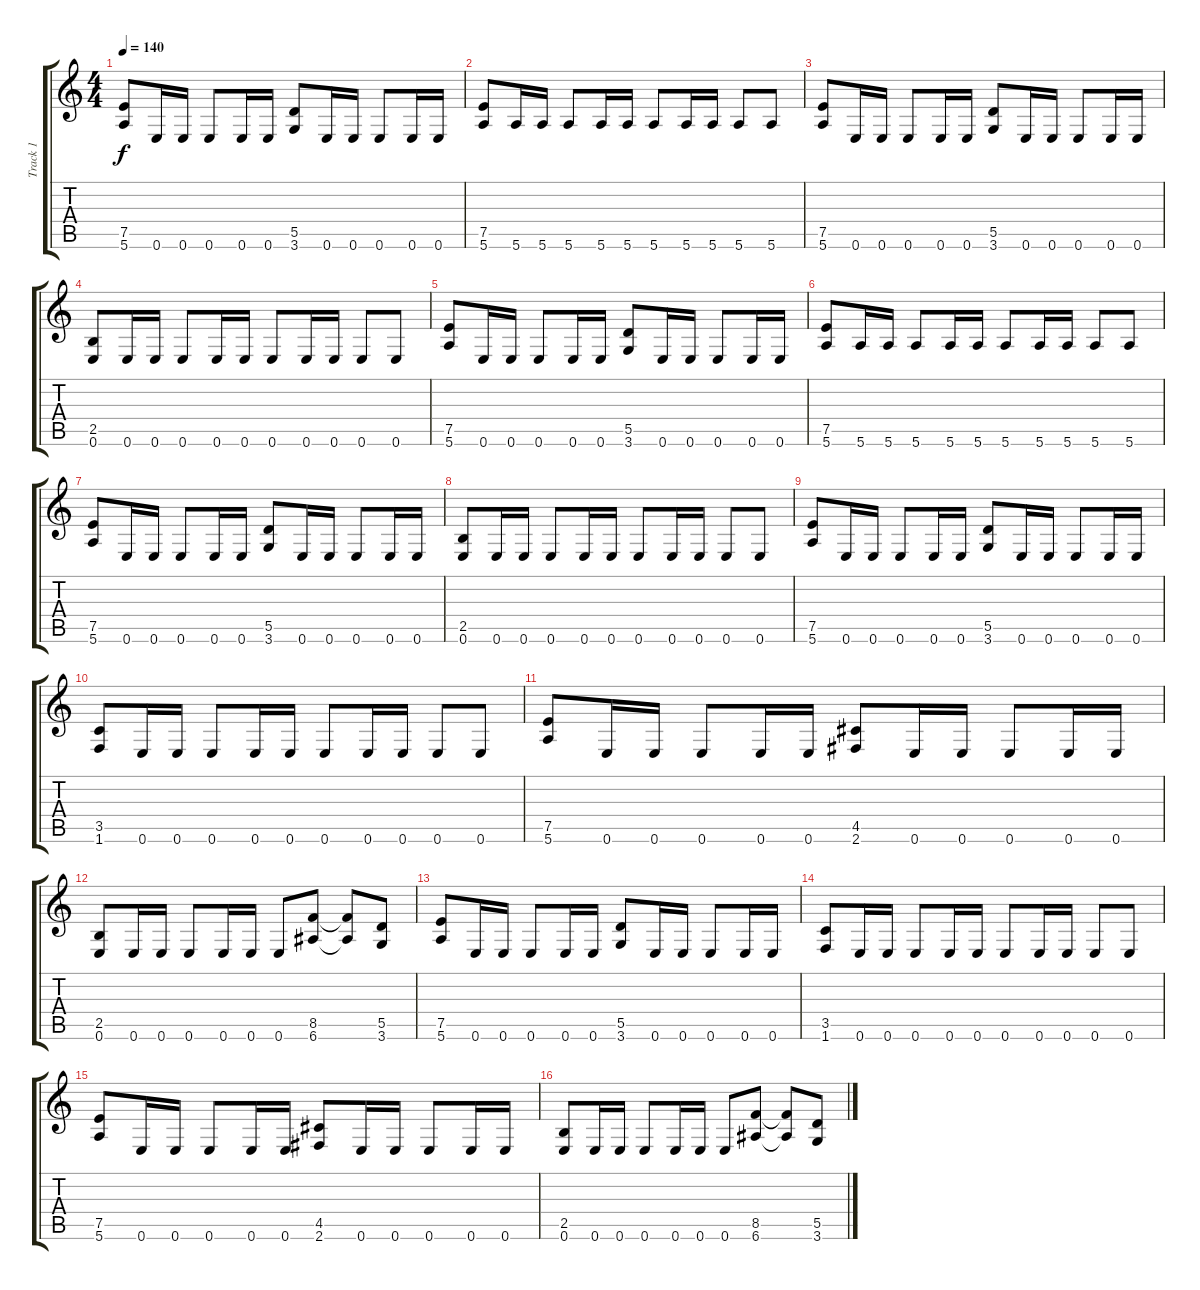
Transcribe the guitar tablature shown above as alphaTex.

\track ("Track 1" "Track 1") {instrument distortionguitar}
\staff {score tabs}
\tuning (E4 B3 G3 D3 A2 E2) {hide}
\ts (4 4)
\tempo 140
\clef g2
\ks c
(7.5 5.6).8{dy f} 0.6.16 0.6.16 0.6.8 0.6.16 0.6.16 (5.5 3.6).8 0.6.16 0.6.16 0.6.8 0.6.16 0.6.16 |
(7.5 5.6).8 5.6.16 5.6.16 5.6.8 5.6.16 5.6.16 5.6.8 5.6.16 5.6.16 5.6.8 5.6.8 |
(7.5 5.6).8 0.6.16 0.6.16 0.6.8 0.6.16 0.6.16 (5.5 3.6).8 0.6.16 0.6.16 0.6.8 0.6.16 0.6.16 |
(2.5 0.6).8 0.6.16 0.6.16 0.6.8 0.6.16 0.6.16 0.6.8 0.6.16 0.6.16 0.6.8 0.6.8 |
(7.5 5.6).8 0.6.16 0.6.16 0.6.8 0.6.16 0.6.16 (5.5 3.6).8 0.6.16 0.6.16 0.6.8 0.6.16 0.6.16 |
(7.5 5.6).8 5.6.16 5.6.16 5.6.8 5.6.16 5.6.16 5.6.8 5.6.16 5.6.16 5.6.8 5.6.8 |
(7.5 5.6).8 0.6.16 0.6.16 0.6.8 0.6.16 0.6.16 (5.5 3.6).8 0.6.16 0.6.16 0.6.8 0.6.16 0.6.16 |
(2.5 0.6).8 0.6.16 0.6.16 0.6.8 0.6.16 0.6.16 0.6.8 0.6.16 0.6.16 0.6.8 0.6.8 |
(7.5 5.6).8 0.6.16 0.6.16 0.6.8 0.6.16 0.6.16 (5.5 3.6).8 0.6.16 0.6.16 0.6.8 0.6.16 0.6.16 |
(3.5 1.6).8 0.6.16 0.6.16 0.6.8 0.6.16 0.6.16 0.6.8 0.6.16 0.6.16 0.6.8 0.6.8 |
(7.5 5.6).8 0.6.16 0.6.16 0.6.8 0.6.16 0.6.16 (4.5 2.6).8 0.6.16 0.6.16 0.6.8 0.6.16 0.6.16 |
(2.5 0.6).8 0.6.16 0.6.16 0.6.8 0.6.16 0.6.16 0.6.8 (8.5 6.6).8 (8.5{t} 6.6{t}).8 (5.5 3.6).8 |
(7.5 5.6).8 0.6.16 0.6.16 0.6.8 0.6.16 0.6.16 (5.5 3.6).8 0.6.16 0.6.16 0.6.8 0.6.16 0.6.16 |
(3.5 1.6).8 0.6.16 0.6.16 0.6.8 0.6.16 0.6.16 0.6.8 0.6.16 0.6.16 0.6.8 0.6.8 |
(7.5 5.6).8 0.6.16 0.6.16 0.6.8 0.6.16 0.6.16 (4.5 2.6).8 0.6.16 0.6.16 0.6.8 0.6.16 0.6.16 |
(2.5 0.6).8 0.6.16 0.6.16 0.6.8 0.6.16 0.6.16 0.6.8 (8.5 6.6).8 (8.5{t} 6.6{t}).8 (5.5 3.6).8
